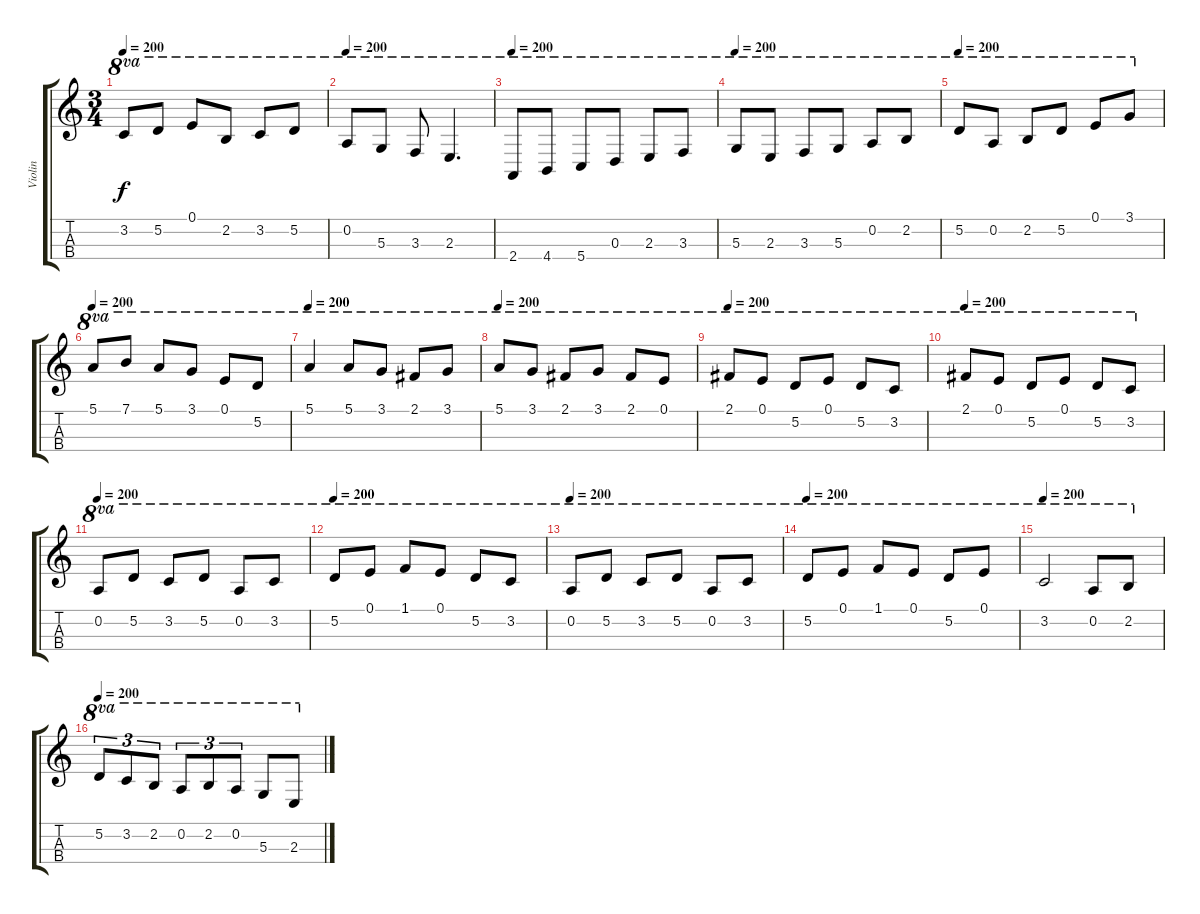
\track ("Violin" "Violin") {instrument violin}
\staff {score tabs}
\tuning (E5 A4 D4 G3) {hide}
\ts (3 4)
\tempo 200
\clef g2
\ks c
3.2.8{ot 8va dy f} 5.2.8{ot 8va} 0.1.8{ot 8va} 2.2.8{ot 8va} 3.2.8{ot 8va} 5.2.8{ot 8va} |
\tempo 200
0.2.8{ot 8va} 5.3.8{ot 8va} 3.3.8{ot 8va} 2.3.4{d ot 8va} |
\tempo 200
2.4.8{ot 8va} 4.4.8{ot 8va} 5.4.8{ot 8va} 0.3.8{ot 8va} 2.3.8{ot 8va} 3.3.8{ot 8va} |
\tempo 200
5.3.8{ot 8va} 2.3.8{ot 8va} 3.3.8{ot 8va} 5.3.8{ot 8va} 0.2.8{ot 8va} 2.2.8{ot 8va} |
\tempo 200
5.2.8{ot 8va} 0.2.8{ot 8va} 2.2.8{ot 8va} 5.2.8{ot 8va} 0.1.8{ot 8va} 3.1.8{ot 8va} |
\tempo 200
5.1.8{ot 8va} 7.1.8{ot 8va} 5.1.8{ot 8va} 3.1.8{ot 8va} 0.1.8{ot 8va} 5.2.8{ot 8va} |
\tempo 200
5.1.4{ot 8va} 5.1.8{ot 8va} 3.1.8{ot 8va} 2.1.8{ot 8va} 3.1.8{ot 8va} |
\tempo 200
5.1.8{ot 8va} 3.1.8{ot 8va} 2.1.8{ot 8va} 3.1.8{ot 8va} 2.1.8{ot 8va} 0.1.8{ot 8va} |
\tempo 200
2.1.8{ot 8va} 0.1.8{ot 8va} 5.2.8{ot 8va} 0.1.8{ot 8va} 5.2.8{ot 8va} 3.2.8{ot 8va} |
\tempo 200
2.1.8{ot 8va} 0.1.8{ot 8va} 5.2.8{ot 8va} 0.1.8{ot 8va} 5.2.8{ot 8va} 3.2.8{ot 8va} |
\tempo 200
0.2.8{ot 8va} 5.2.8{ot 8va} 3.2.8{ot 8va} 5.2.8{ot 8va} 0.2.8{ot 8va} 3.2.8{ot 8va} |
\tempo 200
5.2.8{ot 8va} 0.1.8{ot 8va} 1.1.8{ot 8va} 0.1.8{ot 8va} 5.2.8{ot 8va} 3.2.8{ot 8va} |
\tempo 200
0.2.8{ot 8va} 5.2.8{ot 8va} 3.2.8{ot 8va} 5.2.8{ot 8va} 0.2.8{ot 8va} 3.2.8{ot 8va} |
\tempo 200
5.2.8{ot 8va} 0.1.8{ot 8va} 1.1.8{ot 8va} 0.1.8{ot 8va} 5.2.8{ot 8va} 0.1.8{ot 8va} |
\tempo 200
3.2.2{ot 8va} 0.2.8{ot 8va} 2.2.8{ot 8va} |
\tempo 200
5.2.8{tu (3 2) ot 8va} 3.2.8{tu (3 2) ot 8va} 2.2.8{tu (3 2) ot 8va} 0.2.8{tu (3 2) ot 8va} 2.2.8{tu (3 2) ot 8va} 0.2.8{tu (3 2) ot 8va} 5.3.8{ot 8va} 2.3.8{ot 8va}
